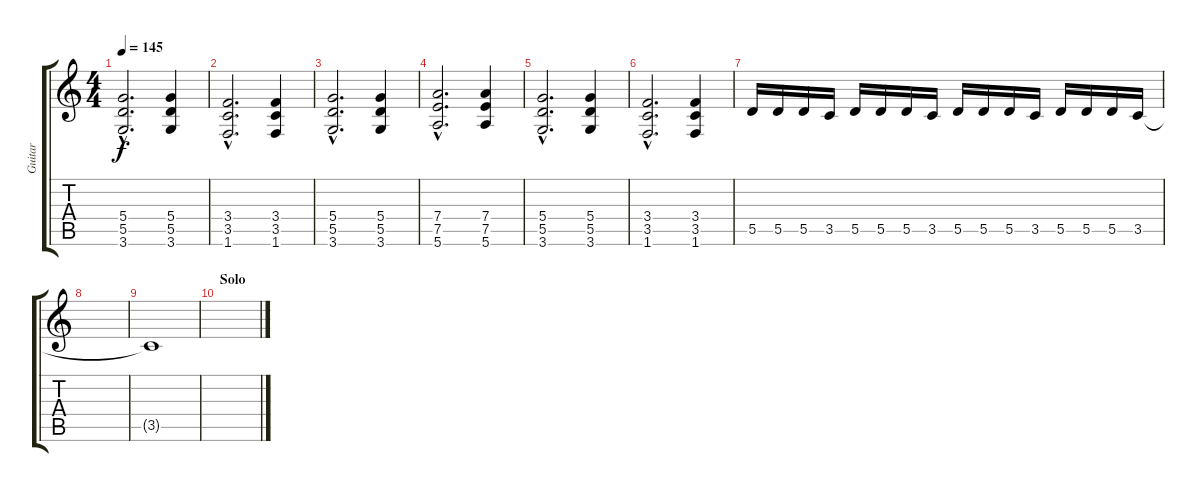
\track ("Guitar" "Guitar") {instrument overdrivenguitar}
\staff {score tabs}
\tuning (E4 B3 G3 D3 A2 E2) {hide}
\ts (4 4)
\tempo 145
\clef g2
\ks c
(5.4{hac} 5.5{hac} 3.6{hac}).2{d dy f} (5.4 5.5 3.6).4 |
(3.4{hac} 3.5{hac} 1.6{hac}).2{d} (3.4 3.5 1.6).4 |
(5.4{hac} 5.5{hac} 3.6{hac}).2{d} (5.4 5.5 3.6).4 |
(7.4{hac} 7.5{hac} 5.6{hac}).2{d} (7.4 7.5 5.6).4 |
(5.4{hac} 5.5{hac} 3.6{hac}).2{d} (5.4 5.5 3.6).4 |
(3.4{hac} 3.5{hac} 1.6{hac}).2{d} (3.4 3.5 1.6).4 |
5.5.16 5.5.16 5.5.16 3.5.16 5.5.16 5.5.16 5.5.16 3.5.16 5.5.16 5.5.16 5.5.16 3.5.16 5.5.16 5.5.16 5.5.16 3.5.16 |
|
3.5{t}.1 |
\section ("" "Solo")
